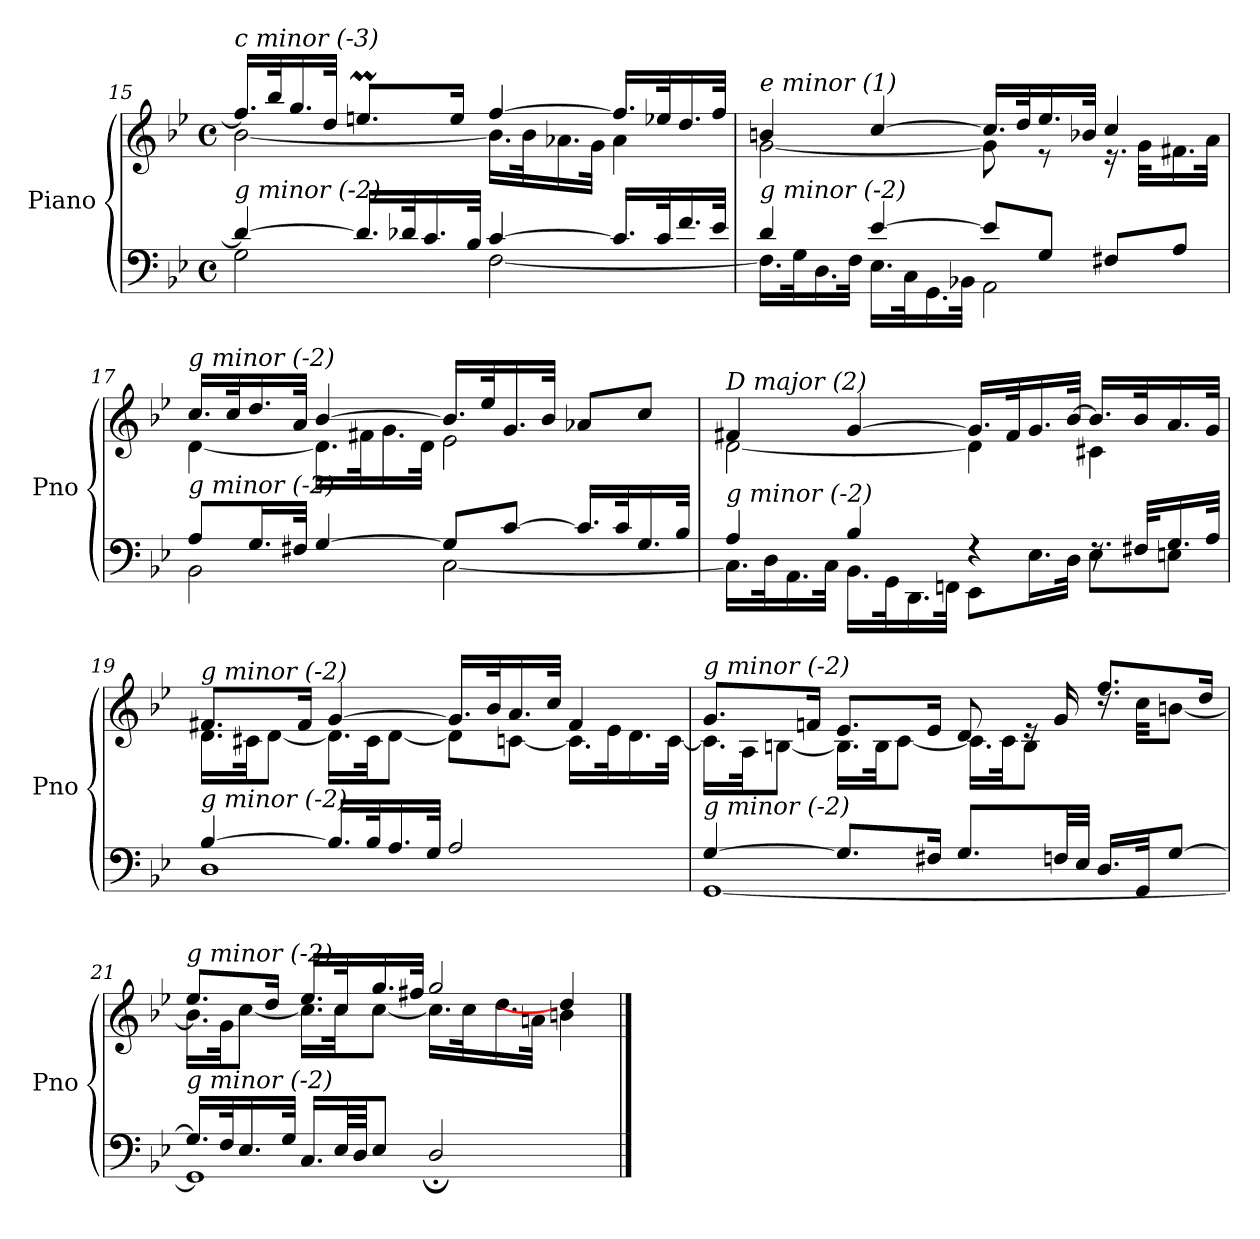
**kern	**kern
*part1	*part1
*staff2	*staff1
*I"Piano	*
*I'Pno	*
!!LO:LB:g=z
*clefF4	*clefG2
*k[b-e-]	*k[b-e-]
*M4/4	*M4/4
*met(c)	*met(c)
=15	=15
*^	*^
!	!	!LO:TX:i:t=c minor (-3)	!
!LO:TX:i:t=g minor (-2)	!	!	!
4d/_	2G\	16.ff/LL]	[2b-\
.	.	32bb-/K	.
.	.	16.gg/	.
.	.	32dd/JJk	.
16.d/LL]	.	8.eenm/L	.
32d-X/K	.	.	.
16.c/	.	.	.
.	.	16ee/Jk	.
32B-/JJk	.	.	.
[4c/	[2F\	[4ff/	16.b-\LL]
.	.	.	32b-\K
.	.	.	16.a-X\
.	.	.	32g\JJk
16.c/LL]	.	16.ff/LL]	4a-\
32c/K	.	32ee-X/K	.
16.f/	.	16.dd/	.
32e-/JJk	.	32ff/JJk	.
!!LO:LB:g=z	!!
=16	=16	=16	=16
!	!	!LO:TX:i:t=e minor (1)	!
!LO:TX:i:t=g minor (-2)	!	!	!
4d/	16.F\LL]	4bn/	[2g\
.	32G\K	.	.
.	16.D\	.	.
.	32F\JJk	.	.
[4e-/	16.E-\LL	[4cc/	.
.	32C\K	.	.
.	16.GG\	.	.
.	32BB-X\JJk	.	.
8e-/L]	2AA\	16.cc/LL]	8g\]
.	.	32dd/K	.
8G/J	.	16.ee-/	8r
.	.	32b-X/JJk	.
8F#X/L	.	4cc/	16.r
.	.	.	32g\KLL
8A/J	.	.	16.f#X\
.	.	.	32a\JJk
=17	=17	=17	=17
!	!	!LO:TX:i:t=g minor (-2)	!
!LO:TX:i:t=g minor (-2)	!	!	!
8A/L	2BB-\	16.cc/LL	[4d\
.	.	32cc/K	.
16.G/L	.	16.dd/	.
32F#X/JJk	.	32a/JJk	.
[4G/	.	[4b-/	16.d\LL]
.	.	.	32f#X\K
.	.	.	16.g\
.	.	.	32d\JJk
8G/L]	[2C\	16.b-/LL]	2e-\
.	.	32ee-/K	.
[8c/J	.	16.g/	.
.	.	32b-/JJk	.
16.c/LL]	.	8a-X/L	.
32c/K	.	.	.
16.G/	.	8cc/J	.
32B-/JJk	.	.	.
!!LO:LB:g=z	!!
=18	=18	=18	=18
!	!	!LO:TX:i:t=D major (2)	!
!LO:TX:i:t=g minor (-2)	!	!	!
4A/	16.C\LL]	4f#X/	[2d\
.	32D\K	.	.
.	16.AA\	.	.
.	32C\JJk	.	.
4B-/	16.BB-\LL	[4g/	.
.	32GG\K	.	.
.	16.DD\	.	.
.	32FFn\JJk	.	.
4rF	8EE-\L	16.g/LL]	4d\]
.	.	32f#/K	.
.	16.E-\L	16.g/	.
.	32D\JJk	[32b-/JJk	.
16.rF	8E-\L	16.b-/LL]	4c#X\
32F#X/KLL	.	32b-/K	.
16.G/	8En\J	16.a/	.
32A/JJk	.	32g/JJk	.
=19	=19	=19	=19
!	!	!LO:TX:i:t=g minor (-2)	!
!LO:TX:i:t=g minor (-2)	!	!	!
[4B-/	1D	8.f#X/L	16.d\LL
.	.	.	32c#X\JK
.	.	.	[8d\J
.	.	16f#/Jk	.
16.B-/LL]	.	[4g/	16.d\LL]
32B-/K	.	.	32c#\JK
16.A/	.	.	[8d\J
32G/JJk	.	.	.
2A/	.	16.g/LL]	8d\L]
.	.	32b-/K	.
.	.	16.a/	[8cn\J
.	.	32cc/JJk	.
.	.	4f#/	16.c\LL]
.	.	.	32e-\K
.	.	.	16.d\
.	.	.	[32c\JJk
!!LO:PB:g=z	!!
=20	=20	=20	=20
!	!	!LO:TX:i:t=g minor (-2)	!
!LO:TX:i:t=g minor (-2)	!	!	!
[4G/	[1GG	8.g/L	16.c\LL]
.	.	.	32A\JK
.	.	.	[8Bn\J
.	.	16fn/Jk	.
8.G/L]	.	8.e-/L	16.B\LL]
.	.	.	32B\JK
.	.	.	[8c\J
16F#Xi/Jk	.	16e-/Jk	.
8.G/L	.	8d/	16.c\LL]
.	.	.	32c\JK
.	.	16re	8B\J
32Fn/LL	.	16g/	.
32E-/JJJ	.	.	.
16.D/LL	.	8.ff/L	16.rdd
32GG/JK	.	.	32cc\KKL
[8G/J	.	.	[8bn\J
.	.	16dd/Jk	.
=21	=21	=21	=21
*	*^	*	*^
!	!	!	!LO:TX:i:t=g minor (-2)	!	!
!LO:TX:i:t=g minor (-2)	!	!	!	!	!
2ryy	16.G/LL]	1GG]	8.ee-/L	16.b\LL]	2ryy
.	32F/K	.	.	32g\JK	.
.	16.E-/	.	.	[8cc\J	.
.	.	.	16dd/Jk	.	.
.	32G/JJk	.	.	.	.
.	16.C/LL	.	16.ee-/LL	16.cc\LL]	.
.	64E-/LL	.	32cc/K	32cc\JK	.
.	64D/JJJ	.	.	.	.
.	8E-/J	.	16.gg/	[8cc\J	.
.	.	.	32ff#X/JJk	.	.
8ryy	2D;/	.	2gg/	16.cc\LL]	8ryy
.	.	.	.	32cc\K	.
4.ryy	.	.	.	16.dd\	[8dd;</yy
.	.	.	.	32an\JJk	.
.	.	.	.	4bn\	4dd/]
*v	*v	*v	*	*	*
*	*v	*v	*v
==	==
*-	*-
